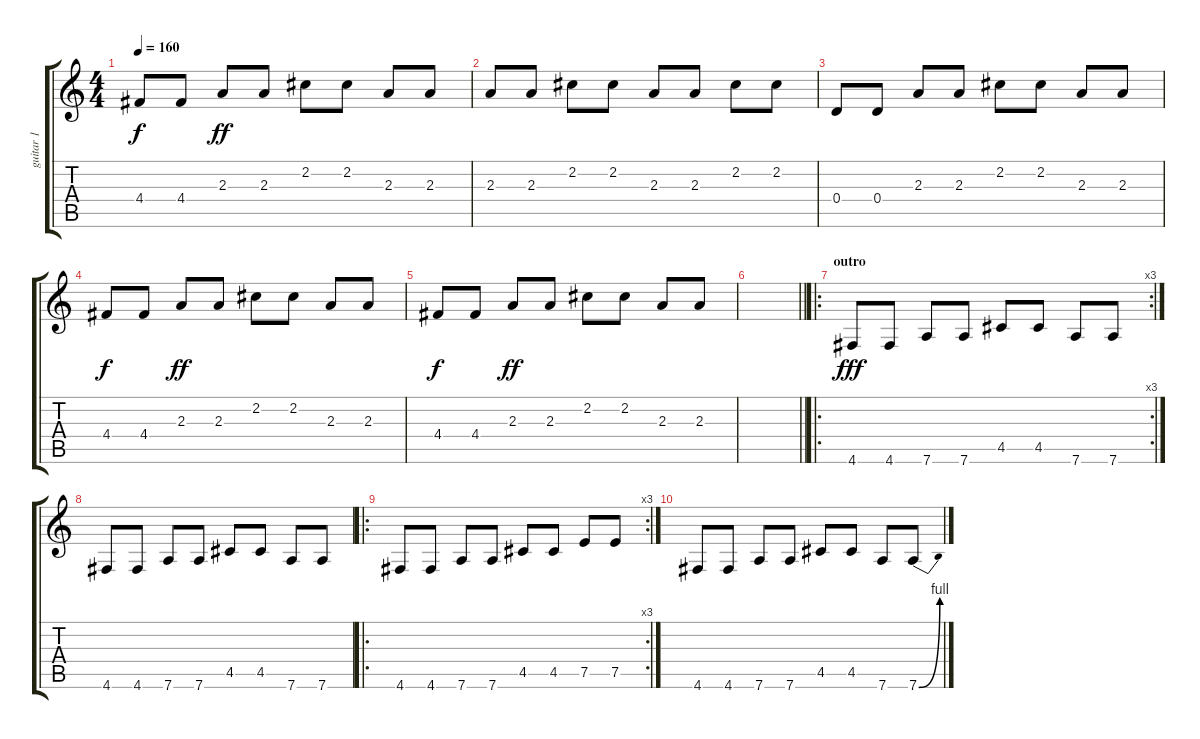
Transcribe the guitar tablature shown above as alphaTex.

\track ("guitar 1" "guitar 1") {instrument overdrivenguitar}
\staff {score tabs}
\tuning (E4 B3 G3 D3 A2 D2) {hide}
\ts (4 4)
\tempo 160
\clef g2
\ks c
4.4.8{dy f} 4.4.8 2.3.8{dy ff} 2.3.8 2.2.8 2.2.8 2.3.8 2.3.8 |
2.3.8 2.3.8 2.2.8 2.2.8 2.3.8 2.3.8 2.2.8 2.2.8 |
0.4.8 0.4.8 2.3.8 2.3.8 2.2.8 2.2.8 2.3.8 2.3.8 |
4.4.8{dy f} 4.4.8 2.3.8{dy ff} 2.3.8 2.2.8 2.2.8 2.3.8 2.3.8 |
4.4.8{dy f} 4.4.8 2.3.8{dy ff} 2.3.8 2.2.8 2.2.8 2.3.8 2.3.8 |
\barLineRight lightlight
|
\ro
\rc 3
\section ("" "outro")
4.6.8{dy fff} 4.6.8 7.6.8 7.6.8 4.5.8 4.5.8 7.6.8 7.6.8 |
4.6.8 4.6.8 7.6.8 7.6.8 4.5.8 4.5.8 7.6.8 7.6.8 |
\ro
\rc 3
4.6.8 4.6.8 7.6.8 7.6.8 4.5.8 4.5.8 7.5.8 7.5.8 |
4.6.8 4.6.8 7.6.8 7.6.8 4.5.8 4.5.8 7.6.8 7.6{be (bend 0 0 60 4)}.8
